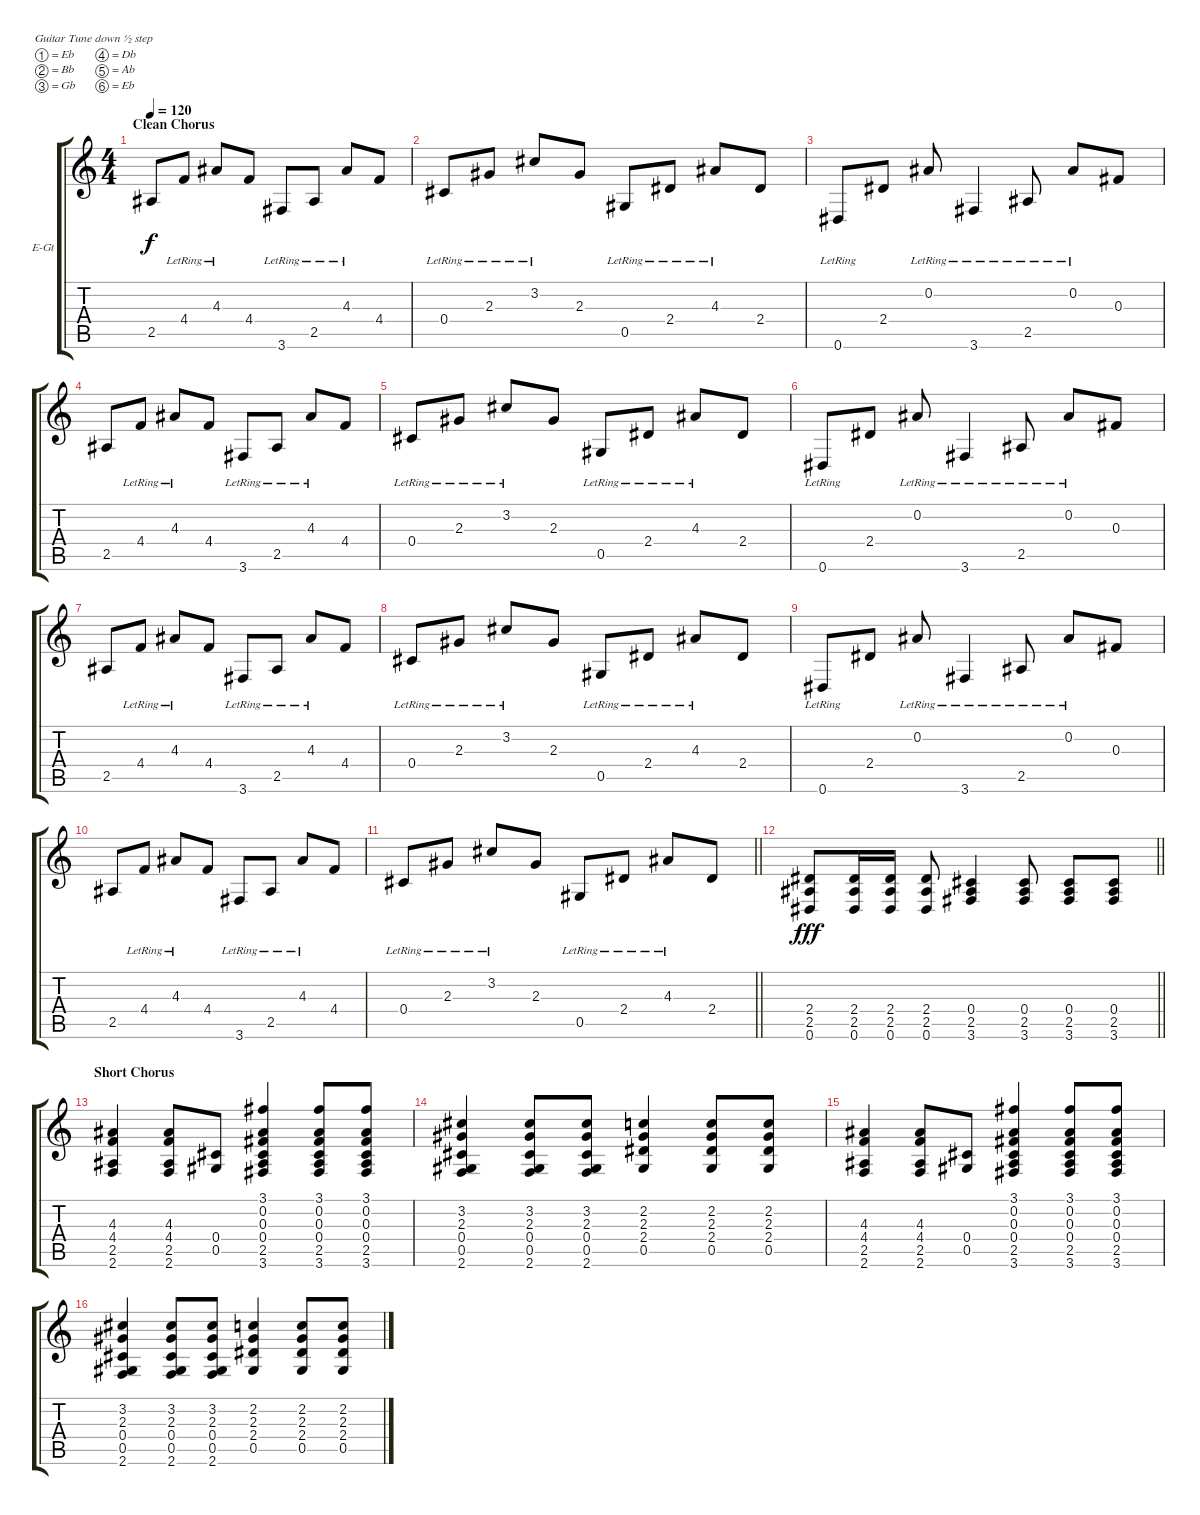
\bracketExtendMode groupsimilarinstruments
\firstSystemTrackNameOrientation horizontal
\otherSystemsTrackNameOrientation horizontal
\track ("Rhythm Guitar" "E-Gt") {instrument electricguitarjazz}
\staff {score tabs}
\tuning (Eb4 Bb3 Gb3 Db3 Ab2 Eb2)
\ts (4 4)
\section ("" "Clean Chorus")
\tempo 120
\clef g2
\ks c
2.5.8{dy f} 4.4{lr}.8 4.3{lr}.8 4.4.8 3.6{lr}.8 2.5{lr}.8 4.3{lr}.8 4.4.8 |
0.4{lr}.8 2.3{lr}.8 3.2{lr}.8 2.3.8 0.5{lr}.8 2.4{lr}.8 4.3{lr}.8 2.4.8 |
0.6{lr}.8 2.4.8 0.2{lr}.8 3.6{lr}.4 2.5{lr}.8 0.2{lr}.8 0.3.8 |
2.5.8 4.4{lr}.8 4.3{lr}.8 4.4.8 3.6{lr}.8 2.5{lr}.8 4.3{lr}.8 4.4.8 |
0.4{lr}.8 2.3{lr}.8 3.2{lr}.8 2.3.8 0.5{lr}.8 2.4{lr}.8 4.3{lr}.8 2.4.8 |
0.6{lr}.8 2.4.8 0.2{lr}.8 3.6{lr}.4 2.5{lr}.8 0.2{lr}.8 0.3.8 |
2.5.8 4.4{lr}.8 4.3{lr}.8 4.4.8 3.6{lr}.8 2.5{lr}.8 4.3{lr}.8 4.4.8 |
0.4{lr}.8 2.3{lr}.8 3.2{lr}.8 2.3.8 0.5{lr}.8 2.4{lr}.8 4.3{lr}.8 2.4.8 |
0.6{lr}.8 2.4.8 0.2{lr}.8 3.6{lr}.4 2.5{lr}.8 0.2{lr}.8 0.3.8 |
2.5.8 4.4{lr}.8 4.3{lr}.8 4.4.8 3.6{lr}.8 2.5{lr}.8 4.3{lr}.8 4.4.8 |
\barLineRight lightlight
0.4{lr}.8 2.3{lr}.8 3.2{lr}.8 2.3.8 0.5{lr}.8 2.4{lr}.8 4.3{lr}.8 2.4.8 |
\barLineRight lightlight
(2.5 0.6 2.4).8{dy fff} (2.5 0.6 2.4).16 (2.5 0.6 2.4).16 (2.5 0.6 2.4).8 (2.5 3.6 0.4).4 (2.5 3.6 0.4).8 (2.5 3.6 0.4).8 (2.5 3.6 0.4).8 |
\section ("" "Short Chorus")
(2.5 2.6 4.4 4.3).4 (2.5 2.6 4.4 4.3).8 (0.5 0.4).8 (2.5 3.6 0.4 0.3 0.2 3.1).4 (2.5 3.6 0.4 0.3 0.2 3.1).8 (2.5 3.6 0.4 0.3 0.2 3.1).8 |
(0.4 0.5 2.3 3.2 2.6).4 (0.4 0.5 2.3 3.2 2.6).8 (0.4 0.5 2.6 2.3 3.2).8 (0.5 2.4 2.3 2.2).4 (0.5 2.4 2.2 2.3).8 (0.5 2.4 2.2 2.3).8 |
(2.5 2.6 4.4 4.3).4 (2.5 2.6 4.4 4.3).8 (0.5 0.4).8 (2.5 3.6 0.4 0.3 0.2 3.1).4 (2.5 3.6 0.4 0.3 0.2 3.1).8 (2.5 3.6 0.4 0.3 0.2 3.1).8 |
(0.4 0.5 2.3 3.2 2.6).4 (0.4 0.5 2.3 3.2 2.6).8 (0.4 0.5 2.6 2.3 3.2).8 (0.5 2.4 2.3 2.2).4 (0.5 2.4 2.2 2.3).8 (0.5 2.4 2.2 2.3).8
